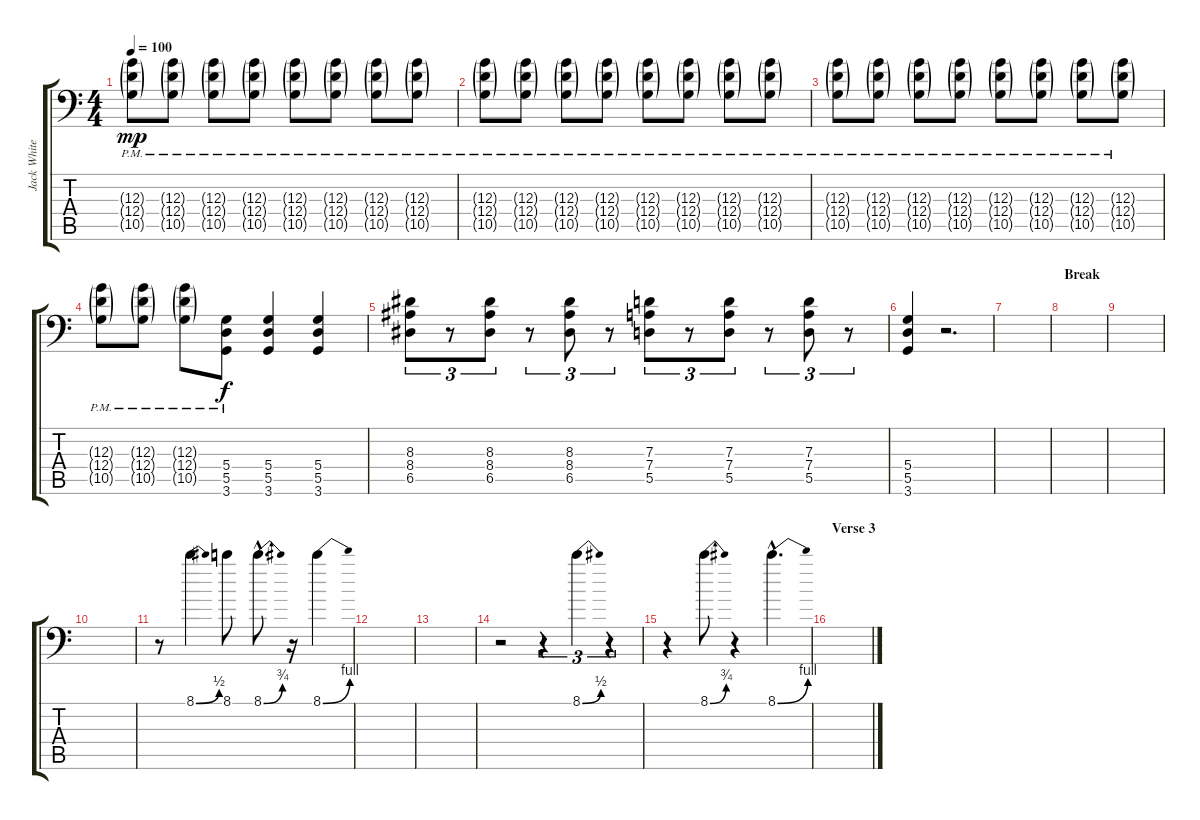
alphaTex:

\track ("Jack White (Guitar)" "Jack White") {instrument distortionguitar}
\staff {score tabs}
\tuning (E4 B2 G2 D2 A1 E1) {hide}
\ts (4 4)
\tempo 100
\clef f4
\ks c
(12.3{g pm} 12.4{g pm} 10.5{g pm}).8{dy mp} (12.3{g pm} 12.4{g pm} 10.5{g pm}).8 (12.3{g pm} 12.4{g pm} 10.5{g pm}).8 (12.3{g pm} 12.4{g pm} 10.5{g pm}).8 (12.3{g pm} 12.4{g pm} 10.5{g pm}).8 (12.3{g pm} 12.4{g pm} 10.5{g pm}).8 (12.3{g pm} 12.4{g pm} 10.5{g pm}).8 (12.3{g pm} 12.4{g pm} 10.5{g pm}).8 |
(12.3{g pm} 12.4{g pm} 10.5{g pm}).8 (12.3{g pm} 12.4{g pm} 10.5{g pm}).8 (12.3{g pm} 12.4{g pm} 10.5{g pm}).8 (12.3{g pm} 12.4{g pm} 10.5{g pm}).8 (12.3{g pm} 12.4{g pm} 10.5{g pm}).8 (12.3{g pm} 12.4{g pm} 10.5{g pm}).8 (12.3{g pm} 12.4{g pm} 10.5{g pm}).8 (12.3{g pm} 12.4{g pm} 10.5{g pm}).8 |
(12.3{g pm} 12.4{g pm} 10.5{g pm}).8 (12.3{g pm} 12.4{g pm} 10.5{g pm}).8 (12.3{g pm} 12.4{g pm} 10.5{g pm}).8 (12.3{g pm} 12.4{g pm} 10.5{g pm}).8 (12.3{g pm} 12.4{g pm} 10.5{g pm}).8 (12.3{g pm} 12.4{g pm} 10.5{g pm}).8 (12.3{g pm} 12.4{g pm} 10.5{g pm}).8 (12.3{g pm} 12.4{g pm} 10.5{g pm}).8 |
(12.3{g pm} 12.4{g pm} 10.5{g pm}).8 (12.3{g pm} 12.4{g pm} 10.5{g pm}).8 (12.3{g pm} 12.4{g pm} 10.5{g pm}).8 (5.4{pm} 5.5{pm} 3.6).8{dy f volume 16} (5.4 5.5 3.6).4 (5.4 5.5 3.6).4 |
(8.3 8.4 6.5).8{tu (3 2)} r.8{tu (3 2)} (8.3 8.4 6.5).8{tu (3 2)} r.8{tu (3 2)} (8.3 8.4 6.5).8{tu (3 2)} r.8{tu (3 2)} (7.3 7.4 5.5).8{tu (3 2)} r.8{tu (3 2)} (7.3 7.4 5.5).8{tu (3 2)} r.8{tu (3 2)} (7.3 7.4 5.5).8{tu (3 2)} r.8{tu (3 2)} |
(5.4 5.5 3.6).4 r.2{d} |
|
\section ("" "Break")
|
|
|
r.8{volume 16} 8.1{be (bend 0 0 60 2)}.4 8.1.8 8.1{be (bend 0 0 60 3) hac}.8{d} r.16 8.1{be (bend 0 0 60 4)}.4 |
|
|
r.2 r.4{tu (3 2)} 8.1{be (bend 0 0 60 2)}.4{tu (3 2)} r.4{tu (3 2)} |
r.4 8.1{be (bend 0 0 60 3)}.8 r.4 8.1{be (bend 0 0 60 4) hac}.4{d} |
\section ("" "Verse 3")
